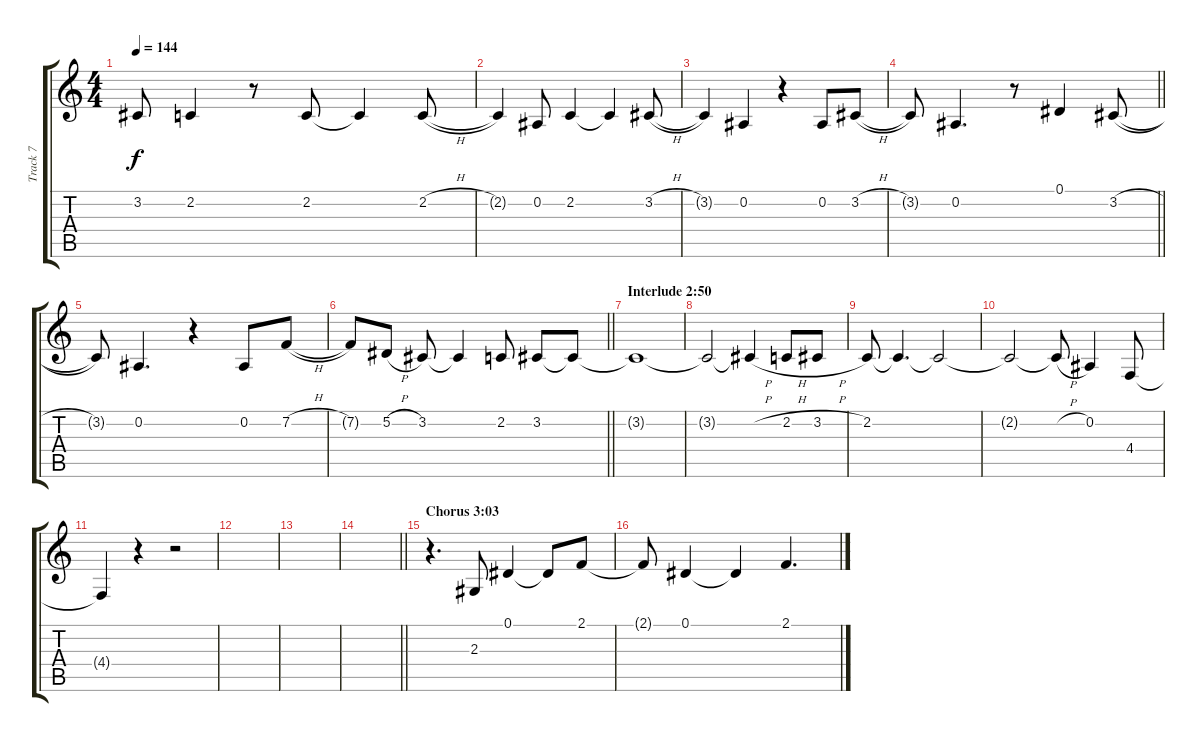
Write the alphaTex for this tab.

\track ("Track 7" "Track 7") {instrument baritonesax}
\staff {score tabs}
\tuning (Eb4 Bb3 Gb3 Db3 Ab2 Eb2) {hide}
\ts (4 4)
\tempo 144
\clef g2
\ks c
3.2{t}.8{dy f} 2.2.4 r.8 2.2.8 2.2{t}.4 2.2{h}.8 |
2.2{t}.4 0.2.8 2.2.4 2.2{t}.4 3.2{h}.8 |
3.2{t}.4 0.2.4 r.4 0.2.8 3.2{h}.8 |
\barLineRight lightlight
3.2{t}.8 0.2.4{d} r.8 0.1.4 3.2{h}.8 |
3.2{t}.8 0.2.4{d} r.4 0.2.8 7.2{h}.8 |
\barLineRight lightlight
7.2{t}.8 5.2{h}.8 3.2.8 3.2{t}.4 2.2.8 3.2.8 3.2{t}.8 |
\section ("" "Interlude 2:50")
3.2{t}.1 |
3.2{t}.2 3.2{h t}.4 2.2{h}.8 3.2{h}.8 |
2.2.8 2.2{t}.4{d} 2.2{t}.2 |
2.2{t}.2 2.2{h t}.8 0.2.4 4.4.8 |
4.4{t}.4 r.4 r.2 |
|
|
\barLineRight lightlight
|
\section ("" "Chorus 3:03")
r.4{d} 2.3.8 0.1.4 0.1{t}.8 2.1.8 |
2.1{t}.8 0.1.4 0.1{t}.4 2.1.4{d}
